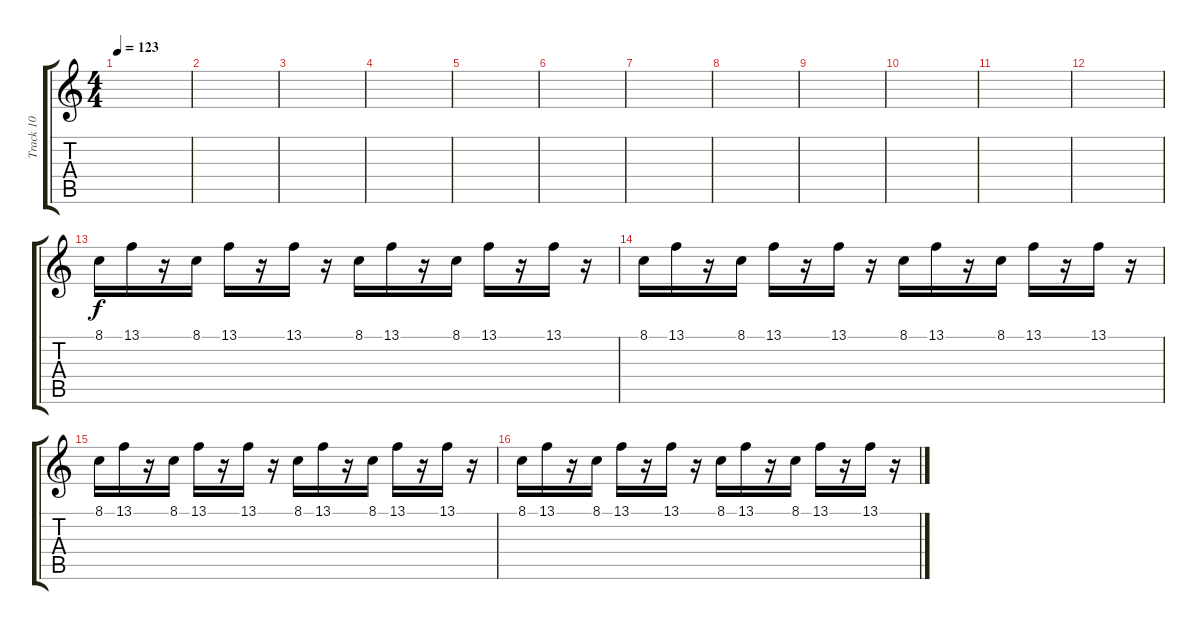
\track ("Track 10" "Track 10") {instrument guitarfretnoise}
\staff {score tabs}
\tuning (E4 B3 G3 D3 A2 E2) {hide}
\ts (4 4)
\tempo 123
\clef g2
\ks c
|
|
|
|
|
|
|
|
|
|
|
|
8.1.16 13.1.16 r.16 8.1.16 13.1.16 r.16 13.1.16 r.16 8.1.16 13.1.16 r.16 8.1.16 13.1.16 r.16 13.1.16 r.16 |
8.1.16 13.1.16 r.16 8.1.16 13.1.16 r.16 13.1.16 r.16 8.1.16 13.1.16 r.16 8.1.16 13.1.16 r.16 13.1.16 r.16 |
8.1.16 13.1.16 r.16 8.1.16 13.1.16 r.16 13.1.16 r.16 8.1.16 13.1.16 r.16 8.1.16 13.1.16 r.16 13.1.16 r.16 |
8.1.16 13.1.16 r.16 8.1.16 13.1.16 r.16 13.1.16 r.16 8.1.16 13.1.16 r.16 8.1.16 13.1.16 r.16 13.1.16 r.16
